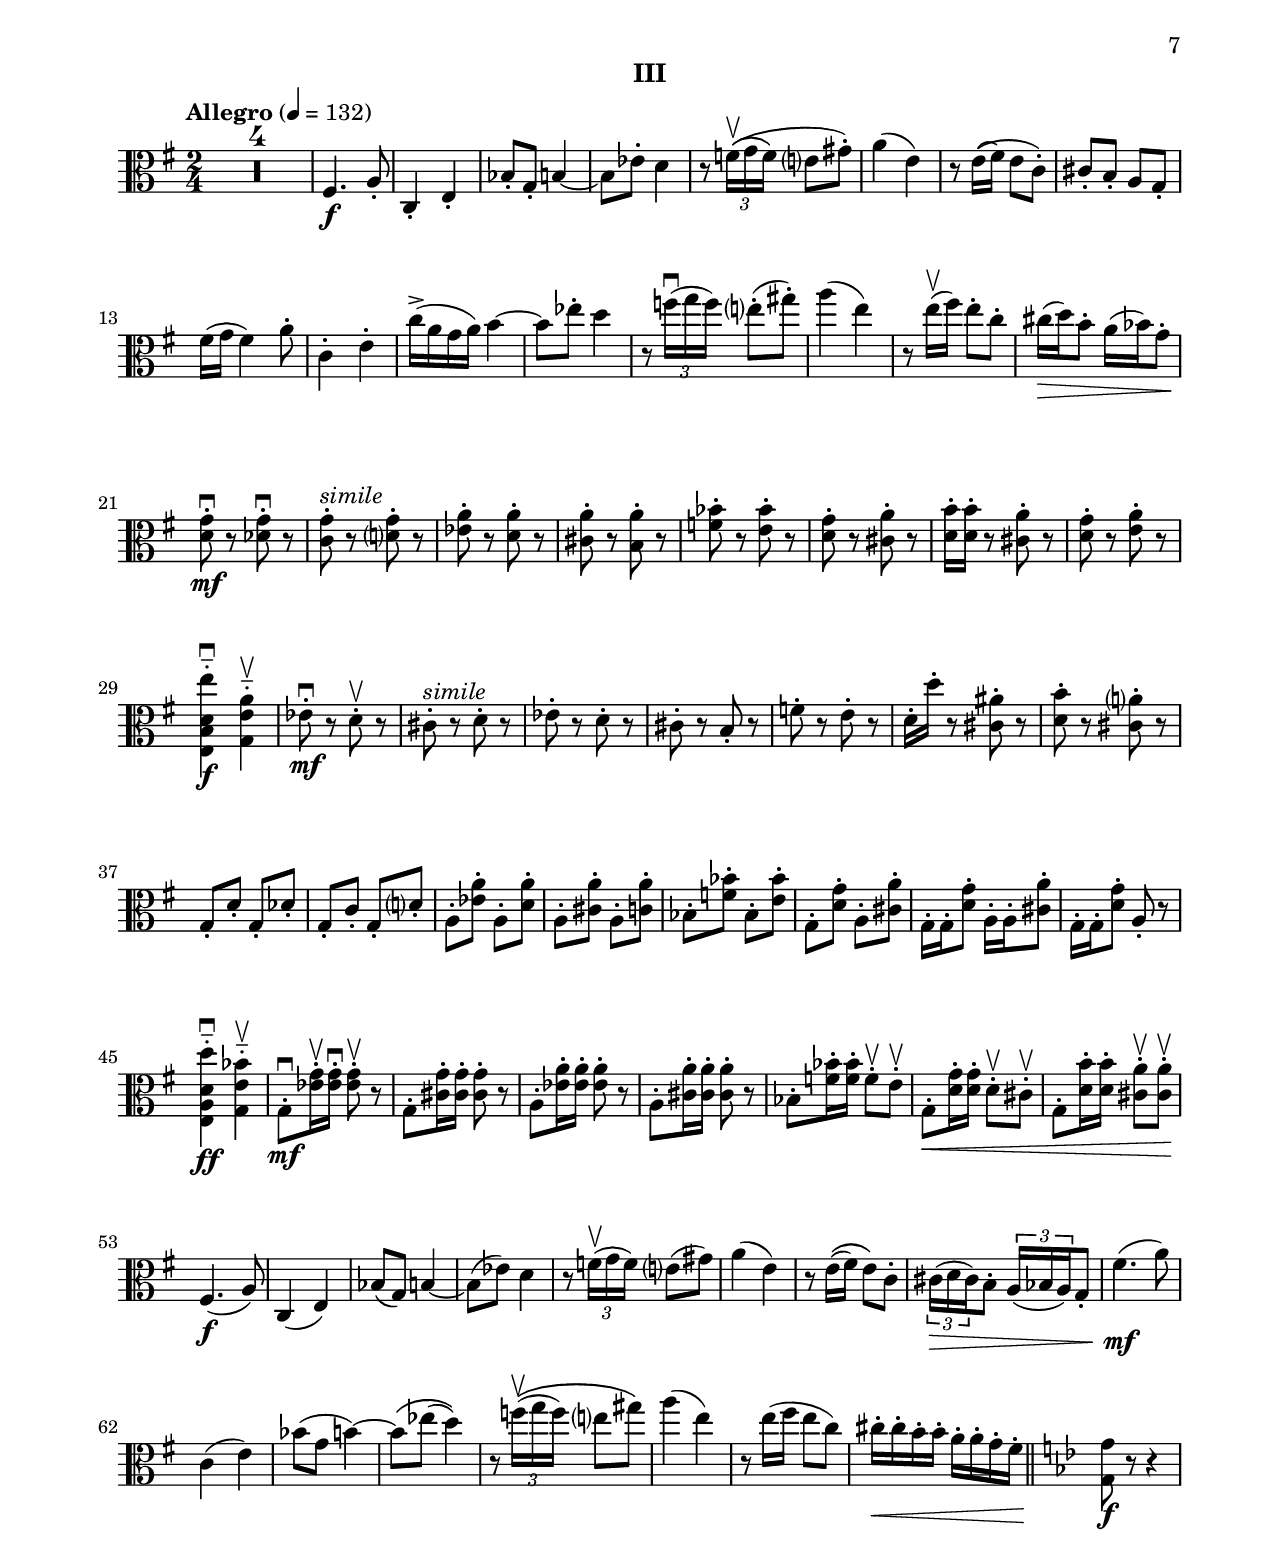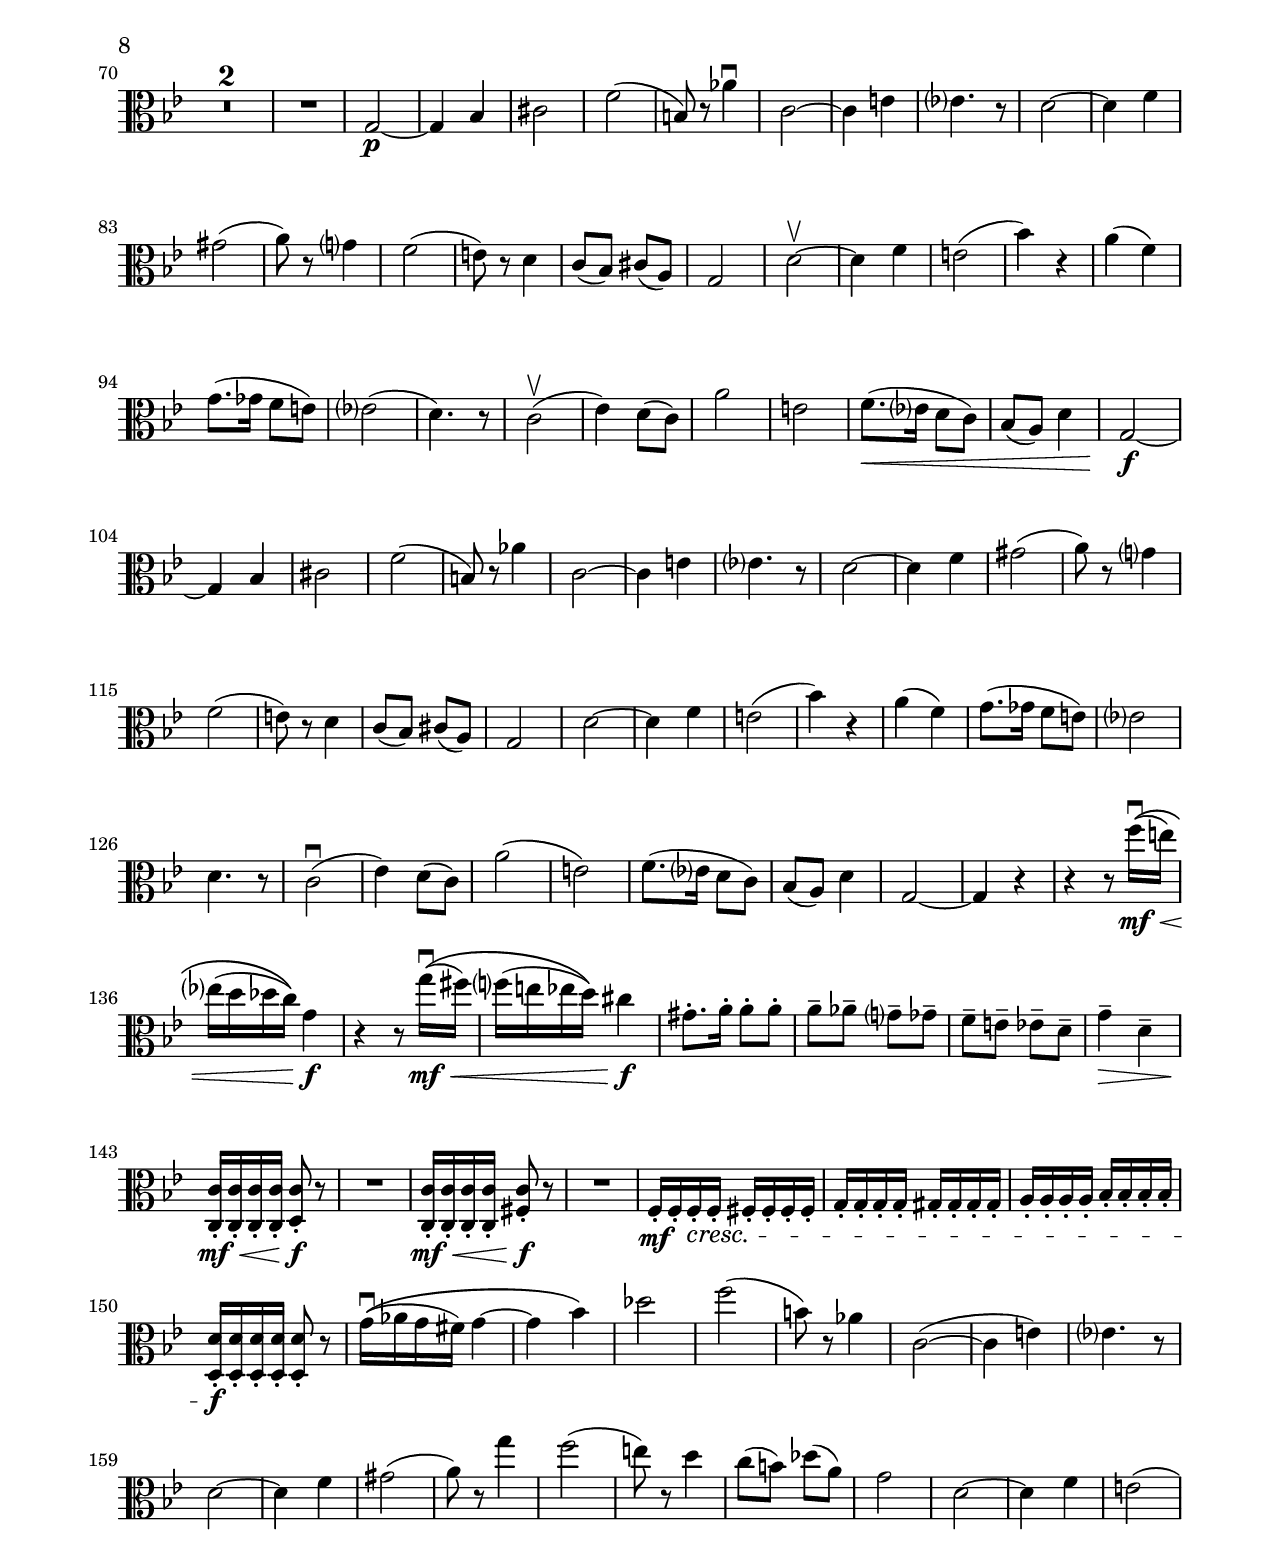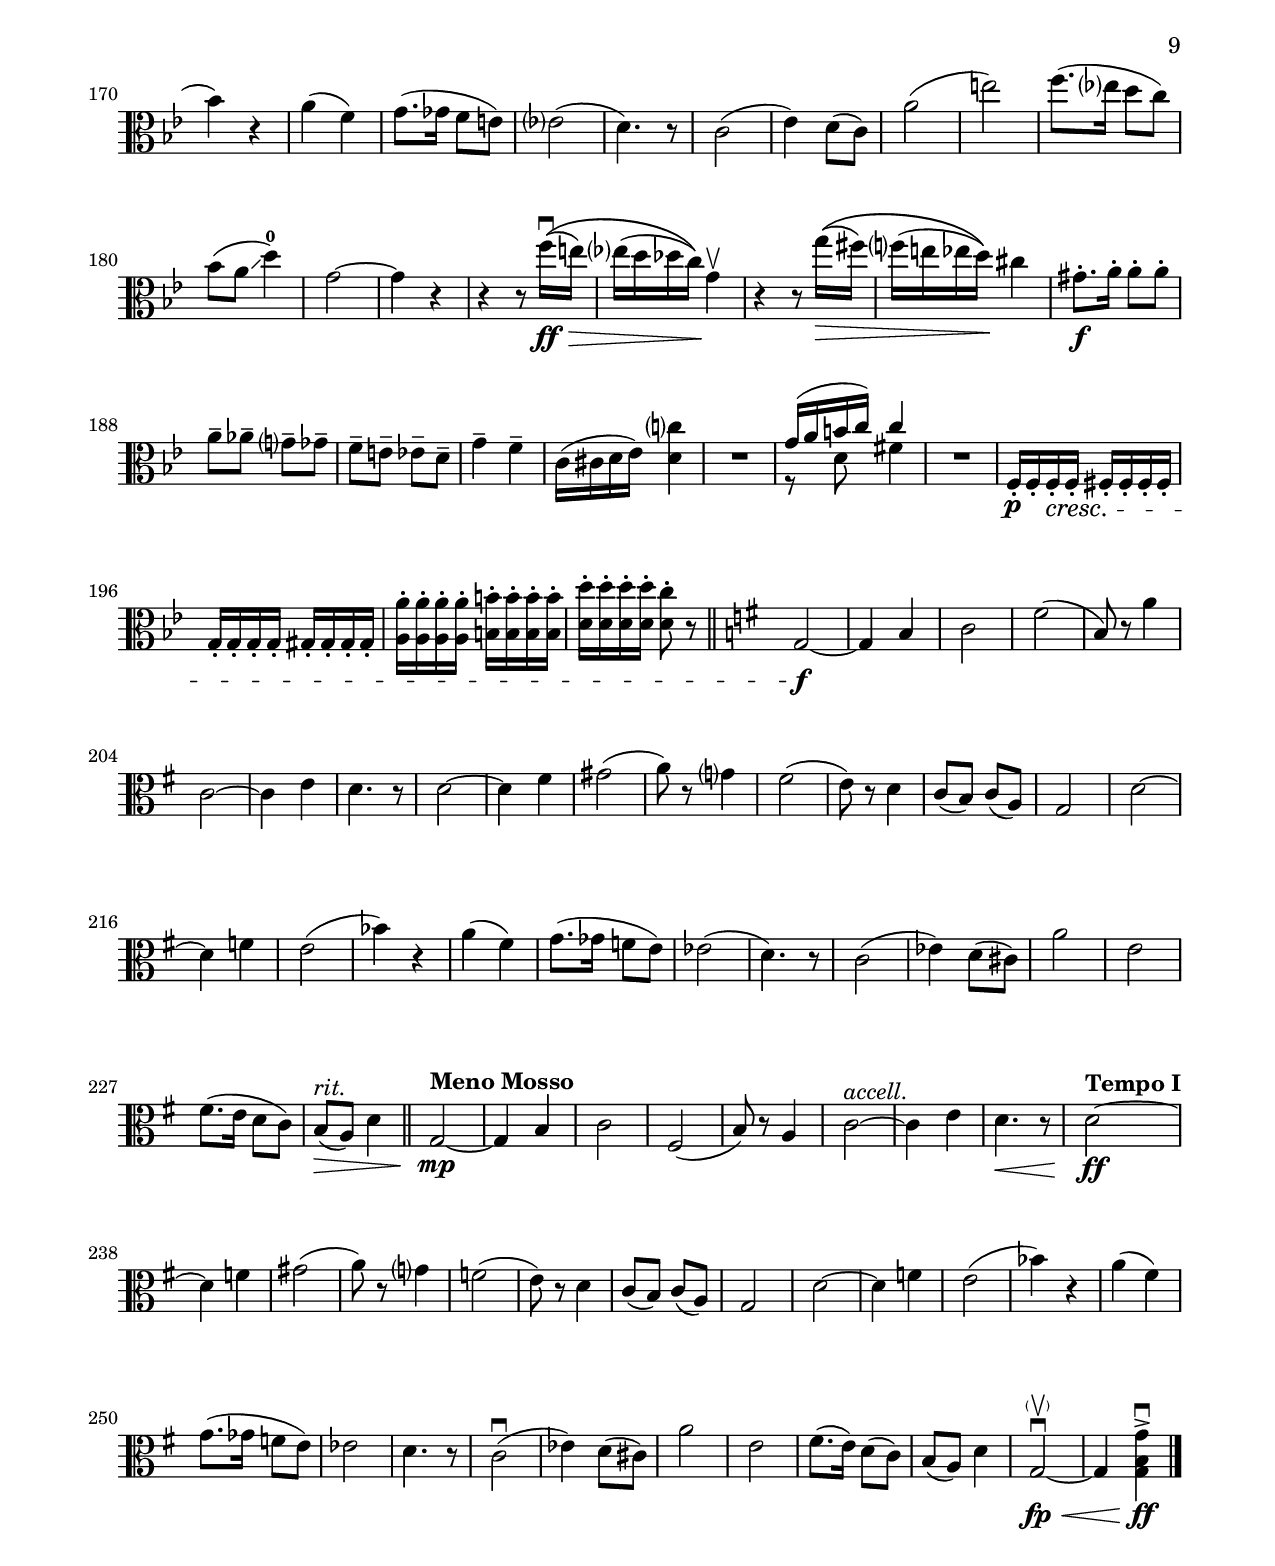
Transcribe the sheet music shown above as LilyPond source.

%=============================================
%   created by MuseScore Version: 1.3
%          Sunday, June 29, 2014
%=============================================

\version "2.12.0"
#(set-default-paper-size "letter")
#(set-global-staff-size 20)

glissandoSkipOn = {
\override NoteColumn #'glissando-skip = ##t
\override NoteHead #'transparent = ##t
\override NoteHead #'no-ledgers = ##t
}
glissandoSkipOff = {
\revert NoteColumn #'glissando-skip
\revert NoteHead #'transparent
\revert NoteHead #'no-ledgers
}

\paper {
  line-width    = 180\mm
  left-margin   = 20\mm
  top-margin    = 10\mm
  bottom-margin = 15\mm
  indent = 0 \mm 
  %%set to ##t if your score is less than one page: 
  ragged-last-bottom = ##f
  ragged-bottom = ##f  
  page-count = 3
  first-page-number = 7
  print-first-page-number = ##t
}

\header {
    subtitle = "III"
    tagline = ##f
    }


AvoiceAA = \relative c'{
    \clef alto
    \key g \major 
    \time 2/4
    \tempo "Allegro" 4 = 132
    \compressFullBarRests
    R2 *4  | % 4
    fis,4. \f a8-.       | % 5
    c,4-.  e-.       | % 6
    bes'8-.  g-.  b4 ~      | % 7
    b8 ees-.  d4      | % 8
    r8 \times 2/3{f16 \upbow (\( g f\)  } e8 gis-. )      | % 9
    a4( e)      | % 10
    r8 e16(\( fis\) e8 c-. )      | % 11
    cis-.  b-.  a g-.       | % 12
    fis'16( g fis4) a8-.       | % 13
    c,4-.  e-.       | % 14
    c'16-> ( a g a) b4~      | % 15
    b8 ees-.  d4      | % 16
    r8 \times 2/3{f16\downbow ( g f)  } e8-. ( gis-. )      | % 17
    a4( e)      | % 18
    r8 e16\upbow ( fis) e8-.  c-.       | % 19
    cis16( \> d) b8-.  a16( bes) g8-.       | % 20
    <d g>\downbow -.  \mf r <des g>\downbow -.  r      | % 21
    <c g'>-.  ^\markup {\italic "simile"} r <d g>-.  r      | % 22
    <ees a>-.  r <d a'>-.  r      | % 23
    <cis a'>-.  r <b a'>-.  r      | % 24
    <f' bes>-.  r <e bes'>-.  r      | % 25
    <d g>-.  r <cis a'>-.  r      | % 26
    <d b'>16-. <d b'>16-.  r8 <cis a'>-.  r      | % 27
    <d g>-.  r <e a>-.  r      | % 28
    <e, b' d e'>4\downbow -_  \f <g e' a>\upbow -_       | % 29
    ees'8\downbow -.  \mf r d-. \upbow  r      | % 30
    cis-.  ^\markup {\italic "simile"} r d-.  r      | % 31
    ees-.  r d-.  r      | % 32
    cis-.  r b-.  r      | % 33
    f'-.  r e-.  r      | % 34
    d16-. d'-. r8 <cis, ais'>-.  r      | % 35
    <d b'>-.  r <cis a'>-.  r      | % 36
    g-.  d'-.  g,-.  des'-.       | % 37
    g,-.  c-.  g-.  d'-.       | % 38
    a-.  <ees' a>-.  a,-.  <d a'>-.       | % 39
    a-.  <cis a'>-.  a-.  <c a'>-.       | % 40
    bes-.  <f' bes>-.  bes,-.  <e bes'>-.       | % 41
    g,-.  <d' g>-.  a-.  <cis a'>-.       | % 42
    g16-. g-. <d' g>8-.  a16-. a-. <cis a'>8-.       | % 43
    g16-. g-.  <d' g>8-.  a-.  r      | % 44
    <e a d d'>4\downbow -_  \ff <g e' bes'>\upbow -_       | % 45
    g8-. \downbow \mf <ees' g>16-. \upbow <ees g>-. \downbow <ees g>8-. \upbow r      | % 46
    g,-.  <cis g'>16-.  <cis g'>-.  <cis g'>8-.  r      | % 47
    a-.  <ees' a>16-.  <ees a>-.  <ees a>8-.  r      | % 48
    a,-.  <cis a'>16-.  <cis a'>-.  <cis a'>8-.  r      | % 49
    bes-.  <f' bes>16-.  <f bes>-.  f8-. \upbow e-. \upbow      | % 50
    g,-.  \< <d' g>16-.  <d g>-.  d8-. \upbow cis-.  \upbow     | % 51
    g8-.  <d' b'>16-.  <d b'>-.  <cis a'>8-. \upbow <cis a'>-. \upbow      | % 52
    fis,4.( \f a8)      | % 53
    c,4( e)      | % 54
    bes'8( g) b4~      | % 55
    b8( ees) d4      | % 56
    r8 \times 2/3{f16( \upbow g f)  } e8( gis)      | % 57
    a4( e)      | % 58
    r8 e16\(( fis) e8\) c-.       | % 59
    \times 2/3{cis16( \> d cis)  } b8-.  \times 2/3{a16( bes a)  } g8-.       | % 60
    fis'4.( \mf  a8)      | % 61
    c,4( e)      | % 62
    bes'8( g b4~)      | % 63
    b8\( ees( d4)\)      | % 64
    r8 \times 2/3{f16\upbow \(( g f)  } e8 gis\)      | % 65
    a4( e)      | % 66
    r8 e16( fis e8 c)      | % 67
    cis16-.  \< cis-.  b-.  b-.  a-.  a-.  g-.  fis-.    \bar "||"       | % 68
    %barkeysig: 
    \key bes \major 
    <g, g'>8   \f r r4      | % 69
    \break
    R2 *2|
    R2   |
    g~ \p      | % 73
    g4 bes      | % 74
    cis2      | % 75
    f(      | % 76
    b,8) r aes'4 \downbow     | % 77
    c,2~      | % 78
    c4 e      | % 79
    ees4. r8      | % 80
    d2~      | % 81
    d4 f      | % 82
    gis2(      | % 83
    a8) r g4      | % 84
    f2(      | % 85
    e8) r d4      | % 86
    c8( bes) cis( a)      | % 87
    g2      | % 88
    d'~ \upbow     | % 89
    d4 f      | % 90
    e2(      | % 91
    bes'4) r      | % 92
    a( f)      | % 93
    g8.( ges16 f8 e)      | % 94
    ees2(      | % 95
    d4.) r8      | % 96
    c2( \upbow     | % 97
    ees4) d8( c)      | % 98
    a'2      | % 99
    e      | % 100
    f8.( \< ees16 d8 c)      | % 101
    bes( a) d4      | % 102
    g,2~  \f      | % 103
    g4 bes      | % 104
    cis2      | % 105
    f(      | % 106
    b,8) r aes'4      | % 107
    c,2~      | % 108
    c4 e      | % 109
    ees4. r8      | % 110
    d2~      | % 111
    d4 f      | % 112
    gis2(      | % 113
    a8) r g4      | % 114
    f2(      | % 115
    e8) r d4      | % 116
    c8( bes) cis( a)      | % 117
    g2      | % 118
    d'~      | % 119
    d4 f      | % 120
    e2(      | % 121
    bes'4) r      | % 122
    a( f)      | % 123
    g8.( ges16 f8 e)      | % 124
    ees2      | % 125
    d4. r8      | % 126
    c2( \downbow     | % 127
    ees4) d8( c)      | % 128
    a'2(      | % 129
    e)      | % 130
    f8.( ees16 d8 c)      | % 131
    bes( a) d4      | % 132
    g,2~      | % 133
    g4 r      | % 134
    r r8 f''16\downbow \(( \< \mf e)      | % 135
    ees( d des c)\) g4  \f      | % 136
    r r8 g'16\downbow \(( \< \mf fis)      | % 137
    f( e ees d)\) cis4  \f      | % 138
    gis8.-.  a16-.  a8-.  a-.       | % 139
    a-- aes-- g-- ges--      | % 140
    f-- e-- ees-- d--      | % 141
    g4-- \> d--      | % 142
    <c, c'>16-. \< \mf <c c'>-.  <c c'>-.  <c c'>-.  <d c'>8-.   \f r      | % 143
    R2      | % 144
    <c c'>16-.  \< \mf <c c'>-.  <c c'>-.  <c c'>-.  <fis c'>8-.   \f r      | % 145
    R2      | % 146
    f16-.  \mf f-. \cresc f-.  f-. fis-.  fis-.  fis-.  fis-.       | % 147
    g-.  g-.  g-.  g-.  gis-.  gis-.  gis-.  gis-.       | % 148
    a-.  a-.  a-.  a-.  bes-.  bes-.  bes-.  bes-.       | % 149
    <d, d'>-.  \f <d d'>-.  <d d'>-.  <d d'>-.  <d d'>8-.  r      | % 150
    g'16\(( \downbow aes g fis) g4~      | % 151
    g bes\)      | % 152
    des2      | % 153
    f(      | % 154
    b,8) r aes4      | % 155
    c,2~(      | % 156
    c4 e)      | % 157
    ees4. r8      | % 158
    d2~      | % 159
    d4 f      | % 160
    gis2(      | % 161
    a8) r g'4      | % 162
    f2(      | % 163
    e8) r d4      | % 164
    c8( b) des( a)      | % 165
    g2      | % 166
    d~      | % 167
    d4 f      | % 168
    e2(      | % 169
    bes'4) r      | % 170
    a( f)      | % 171
    g8.( ges16 f8 e)      | % 172
    ees2(      | % 173
    d4.) r8      | % 174
    c2(      | % 175
    ees4) d8( c)      | % 176
    a'2(      | % 177
    e')      | % 178
    f8.( ees16 d8 c)      | % 179
    bes( a\glissando d4-0 )      | % 180
    g,2~      | % 181
    g4 r      | % 182
    r r8 f'16\downbow \(( \ff \> e)      | % 183
    ees( d des c)\) \! g4\upbow       | % 184
    r r8 g'16\(( \> fis)      | % 185
    f( e ees d)\) \! cis4      | % 186
    gis8.-. \f a16-.  a8-.  a-.       | % 187
    a-- aes-- g-- ges--      | % 188
    f-- e-- ees-- d--      | % 189
    g4-- f--      | % 190
    c16( cis d ees) <d c'>4      | % 191
    R2      | % 192
  <<
    { g16( a b c) c4 }     |
    \\
    { r8 d, fis4 }     |
  >>
    R2      | % 194
    f,16-. \p f-. \cresc  f-.  f-. fis-.  fis-.  fis-.  fis-.       | % 195
    g-.  g-.  g-.  g-.  gis-.  gis-.  gis-.  gis-.       | % 196
    <a a'>-.  <a a'>-.  <a a'>-.  <a a'>-.  <b b'>-.  <b b'>-.  <b b'>-.  <b b'>-.       | % 197
    <d d'>16-.  <d d'>-.  <d d'>-.  <d d'>-.  <d c'>8-.  r    \bar "||"      | % 198
    %barkeysig: 
    \key g \major 
    g,2~ \f      | % 199
    g4 b      | % 200
    c2      | % 201
    fis(      | % 202
    b,8) r a'4      | % 203
    c,2~      | % 204
    c4 e      | % 205
    d4. r8      | % 206
    d2~      | % 207
    d4 fis      | % 208
    gis2(      | % 209
    a8) r g4      | % 210
    fis2(      | % 211
    e8) r d4      | % 212
    c8( b) c( a)      | % 213
    g2      | % 214
    d'~      | % 215
    d4 f      | % 216
    e2(      | % 217
    bes'4) r      | % 218
    a( fis)      | % 219
    g8.( ges16 f8 e)      | % 220
    ees2(      | % 221
    d4.) r8      | % 222
    c2(      | % 223
    ees4) d8( cis)      | % 224
    a'2      | % 225
    e      | % 226
    fis8.( e16 d8 c)      | % 227
    b8( ^\markup {\italic "rit."} \> a) d4    \bar "||"      | % 228
    \tempo "Meno Mosso"
    g,2~ \mp     | % 229
    g4 b      | % 230
    c2      | % 231
    fis,(      | % 232
    b8) r a4      | % 233
    c2~  ^\markup {\italic "accell."}     | % 234
    c4 e      | % 235
    d4. \< r8      | % 236
    \tempo "Tempo I"
    d2~ \ff     | % 237
    d4 f      | % 238
    gis2(      | % 239
    a8) r g4      | % 240
    f2(      | % 241
    e8) r d4      | % 242
    c8( b) c( a)      | % 243
    g2      | % 244
    d'~      | % 245
    d4 f      | % 246
    e2(      | % 247
    bes'4) r      | % 248
    a( fis)      | % 249
    g8.( ges16 f8 e)      | % 250
    ees2      | % 251
    d4. r8      | % 252
    c2( \downbow      | % 253
    ees4) d8( cis)      | % 254
    a'2      | % 255
    e      | % 256
    fis8.( e16) d8( c)      | % 257
    b( a) d4      | % 258
    g,2~ \downbow \fp \<  \parenthesize\upbow  | % 259
    g4 <g b g'>-> \downbow \ff \bar "|." 
}% end of last bar in partorvoice



\score { 
    << 
        \context Staff 
	  <<
	    %        \set Staff.instrumentName="Viola" 
                \context Voice = AvoiceAA \AvoiceAA
            >>


      \set Score.skipBars = ##t
       #(set-accidental-style 'modern-cautionary)
      \set Score.markFormatter = #format-mark-box-letters %%boxed rehearsal-marks
       \override Score.TimeSignature #'style = #'() %%makes timesigs always numerical
      %% remove previous line to get cut-time/alla breve or common time 
      \set Score.pedalSustainStyle = #'mixed 
       %% make spanners comprise the note it end on, so that there is no doubt that this note is included.
       \override Score.TrillSpanner #'(bound-details right padding) = #-2
      \override Score.TextSpanner #'(bound-details right padding) = #-1
      %% Lilypond's normal textspanners are too weak:  
      \override Score.TextSpanner #'dash-period = #1
      \override Score.TextSpanner #'dash-fraction = #0.5
      %% lilypond chordname font, like mscore jazzfont, is both far too big and extremely ugly (olagunde@start.no):
      \override Score.ChordName #'font-family = #'roman 
      \override Score.ChordName #'font-size =#0 
  >>
}%% end of score-block 
